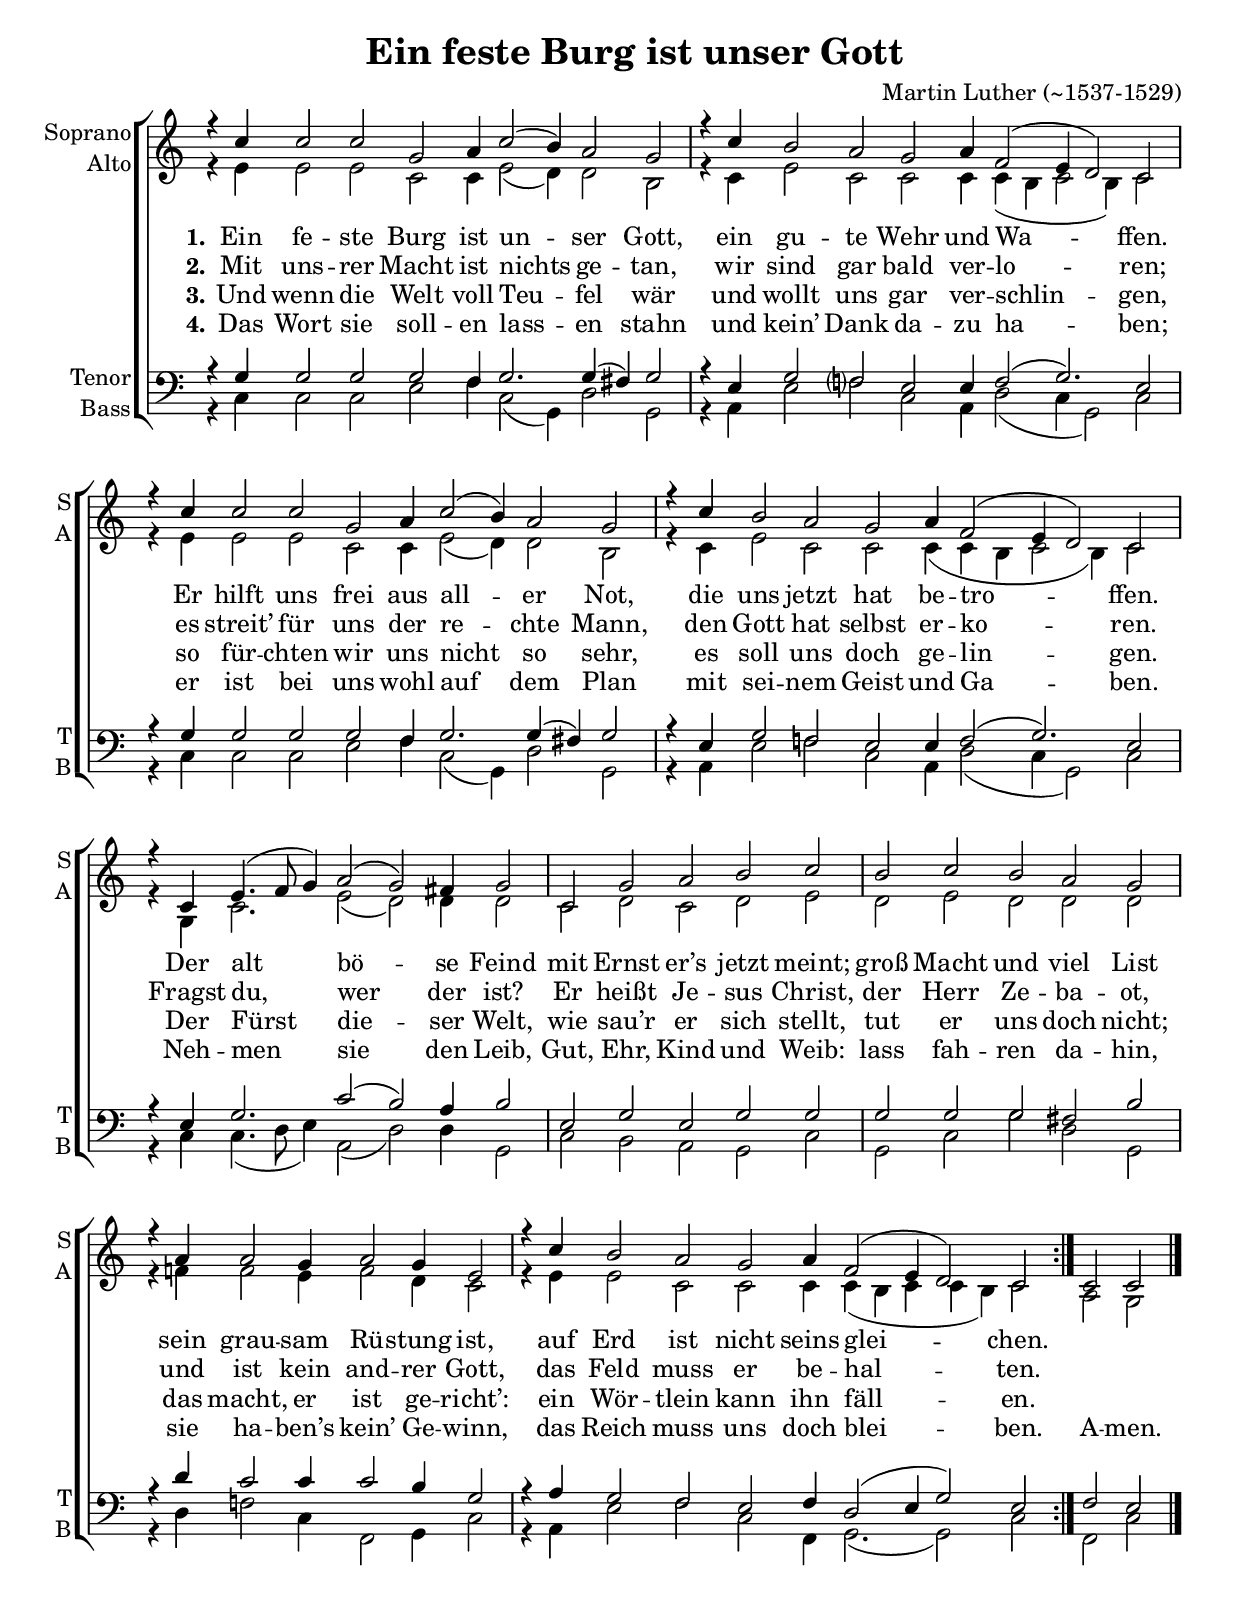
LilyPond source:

\version "2.18.2"

% закомментируйте строку ниже, чтобы получался pdf с навигацией
#(ly:set-option 'point-and-click #f)
#(ly:set-option 'midi-extension "mid")
#(set-default-paper-size "a4")
%#(set-global-staff-size 18)

\header {
  title = "Ein feste Burg ist unser Gott"
  composer = "Martin Luther (~1537-1529)"
  % Удалить строку версии LilyPond 
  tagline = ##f
}

global = {
  \key c \major
  \autoBeamOff
}
cb = {\cadenzaOff \bar "|" \cadenzaOn }
sopvoice = \relative c'' {
  \global
  \dynamicUp
  
    \repeat volta 2 {
    \cadenzaOn r4 c c2 c g a4 c2( b4) a2 g \cb
    r4 c4 b2 a g a4 f2 ( e4 d2 ) c \cb
    r4 c'4 c2 c g a4 c2(  b4) a2 g \cb
    r4 c4 b2 a g a4 f2 ( e4 d2 ) c \cb
    r4 c4  e4. ( f8 g4 ) a2( g) fis4 g2 \cb
    c,2 g' a b c \cb
    b2 c b a g \cb
    r4 a4 a2 g4 a2 g4 e2 \cb
    r4 c'4 b2 a g a4 f2 ( e4 d2 ) c \cadenzaOff
  }
  | 
  c2 c \bar "|."
}


altvoice = \relative c' {
  \global
  \dynamicUp
  \repeat volta 2 {
    r4 e e2 e c c4 e2( d4) d2 b | % 2
    r4 c e2 c c c4 c ( b c2 b4 ) c2 | % 3
    r4 e e2 e c c4 e2( d4) d2 b | % 4
    r4 c e2 c c c4 ( c b c2 b4 ) c2 | % 5
    r4 g c2. e2( d) d4 d2 | % 6
    c2 d c d e | % 7
    d2 e d d d | % 8
    r4 f f2 e4 f2 d4 c2 | % 9
    r4 e e2 c c c4 c ( b c c b ) c2
  }
  | 
  a2 g 
}


tenorvoice = \relative c' {
  \global
  \dynamicDown
  \repeat volta 2 {
    r4 g g2 g g f4 g2. g4( fis)g2 | % 2
    r4 e g2 f? e e4 f2( g2.) e2 | % 3
    r4 g g2 g g f4 g2. g4( fis) g2 | % 4
    r4 e g2 f e e4 f2( g2.) e2 | % 5
    r4 e g2. c2( b) a4 b2 | % 6
    e,2 g e g g | % 7
    g2 g g fis b | % 8
    r4 d c2 c4 c2 b4 g2 | % 9
    r4 a g2 f e f4 d2 ( e4 g2 ) e
  }
  f2 e
}


bassvoice = \relative c {
  \global
  \dynamicDown
  \repeat volta 2 {
    r4 c c2 c e f4 c2( g4) d'2 g, | % 2
    r4 a e'2 f c a4 d2 ( c4 g2 ) c | % 3
    r4 c c2 c e f4 c2( g4) d'2 g, | % 4
    r4 a e'2 f c a4 d2 ( c4 g2 ) c | % 5
    r4 c c4. ( d8 e4 ) a,2( d) d4 g,2 | % 6
    c2 b a g c | % 7
    g2 c g' d g, | % 8
    r4 d' f2 c4 f,2 g4 c2 | % 9
    r4 a e'2 f c f,4 g2.( g2) c
  }
  |
  f,2 c'
}

lyricscore = \lyricmode {
  \set stanza = "1." Ein fe -- ste Burg ist un
  -- ser Gott, ein gu -- te Wehr und Wa -- ffen. Er hilft uns frei
  aus all -- er Not, die uns jetzt hat be -- tro -- ffen. Der alt
  bö -- se Feind mit Ernst er’s jetzt meint; groß Macht und viel
  List sein grau -- sam Rü -- stung ist, auf Erd ist nicht seins
  glei -- chen.
}

lyricscoretwo =  \lyricmode {
  \set stanza = "2." Mit uns -- rer Macht ist
  nichts ge -- tan, wir sind gar bald ver -- lo -- ren; es
  streit’ für uns der re -- chte Mann, den Gott hat selbst er --
  ko -- ren. Fragst du, wer der ist? Er heißt Je -- sus
  Christ, der Herr Ze -- ba -- ot, und ist kein and -- rer Gott,
  das Feld muss er be -- hal -- ten.
}
lyricscorethree =  \lyricmode {
  \set stanza = "3." Und wenn die Welt voll
  Teu -- fel wär und wollt uns gar ver -- schlin -- gen, so für --
  chten wir uns nicht so sehr, es soll uns doch ge -- lin -- gen.
  Der Fürst die -- ser Welt, wie sau’r er sich stellt, tut er
  uns doch nicht; das macht, er ist ge -- richt’: ein Wör --
  tlein kann ihn fäll -- en.
}
lyricscorefour =  \lyricmode {
  \set stanza = "4." Das Wort sie soll -- en
  lass -- en stahn und kein’ Dank da -- zu ha -- ben; er ist
  bei uns wohl auf dem Plan mit sei -- nem Geist und Ga -- ben. Neh
  -- men sie den Leib, Gut, Ehr, Kind und Weib: lass fah --
  ren da -- hin, sie ha -- ben’s kein’ Ge -- winn, das Reich
  muss uns doch blei -- ben. A -- men.
}


\bookpart {
  \paper {
  top-margin = 15
  left-margin = 15
  right-margin = 10
  bottom-margin = 15
  indent = 10
  ragged-bottom = ##f
}
\score {
  %  \transpose c bes {
    \new ChoirStaff <<
      \new Staff = "upstaff" \with {
        instrumentName = \markup { \right-column { "Soprano" "Аlto"  } }
        shortInstrumentName = \markup { \right-column { "S" "A"  } }
        midiInstrument = "voice oohs"
      } <<
        \new Voice = "soprano" { \voiceOne \sopvoice }
        \new Voice  = "alto" { \voiceTwo \altvoice }
      >> 
      
      \new Lyrics \lyricsto "soprano" { \lyricscore }
      \new Lyrics \lyricsto "soprano" { \lyricscoretwo }
      \new Lyrics \lyricsto "soprano" { \lyricscorethree }
      \new Lyrics \lyricsto "soprano" { \lyricscorefour }
  
      \new Staff \with {
        instrumentName = \markup { \right-column { "Tenor" "Bass" } }
        shortInstrumentName = \markup { \right-column { "T" "B" } }
        midiInstrument = "voice oohs"
      } <<
        \new Voice = "tenor" { \voiceOne \clef bass \tenorvoice }
        \new Voice = "bass" { \voiceTwo \bassvoice }
      >>
    >>
    %  }  % transposeµ
  \layout { 
    \context {
      \Score
    }
    \context {
      \Staff 
        \remove "Time_signature_engraver"
    }
  %Metronome_mark_engraver
  }
  \midi {
    \tempo 4=120
  }
}
}
